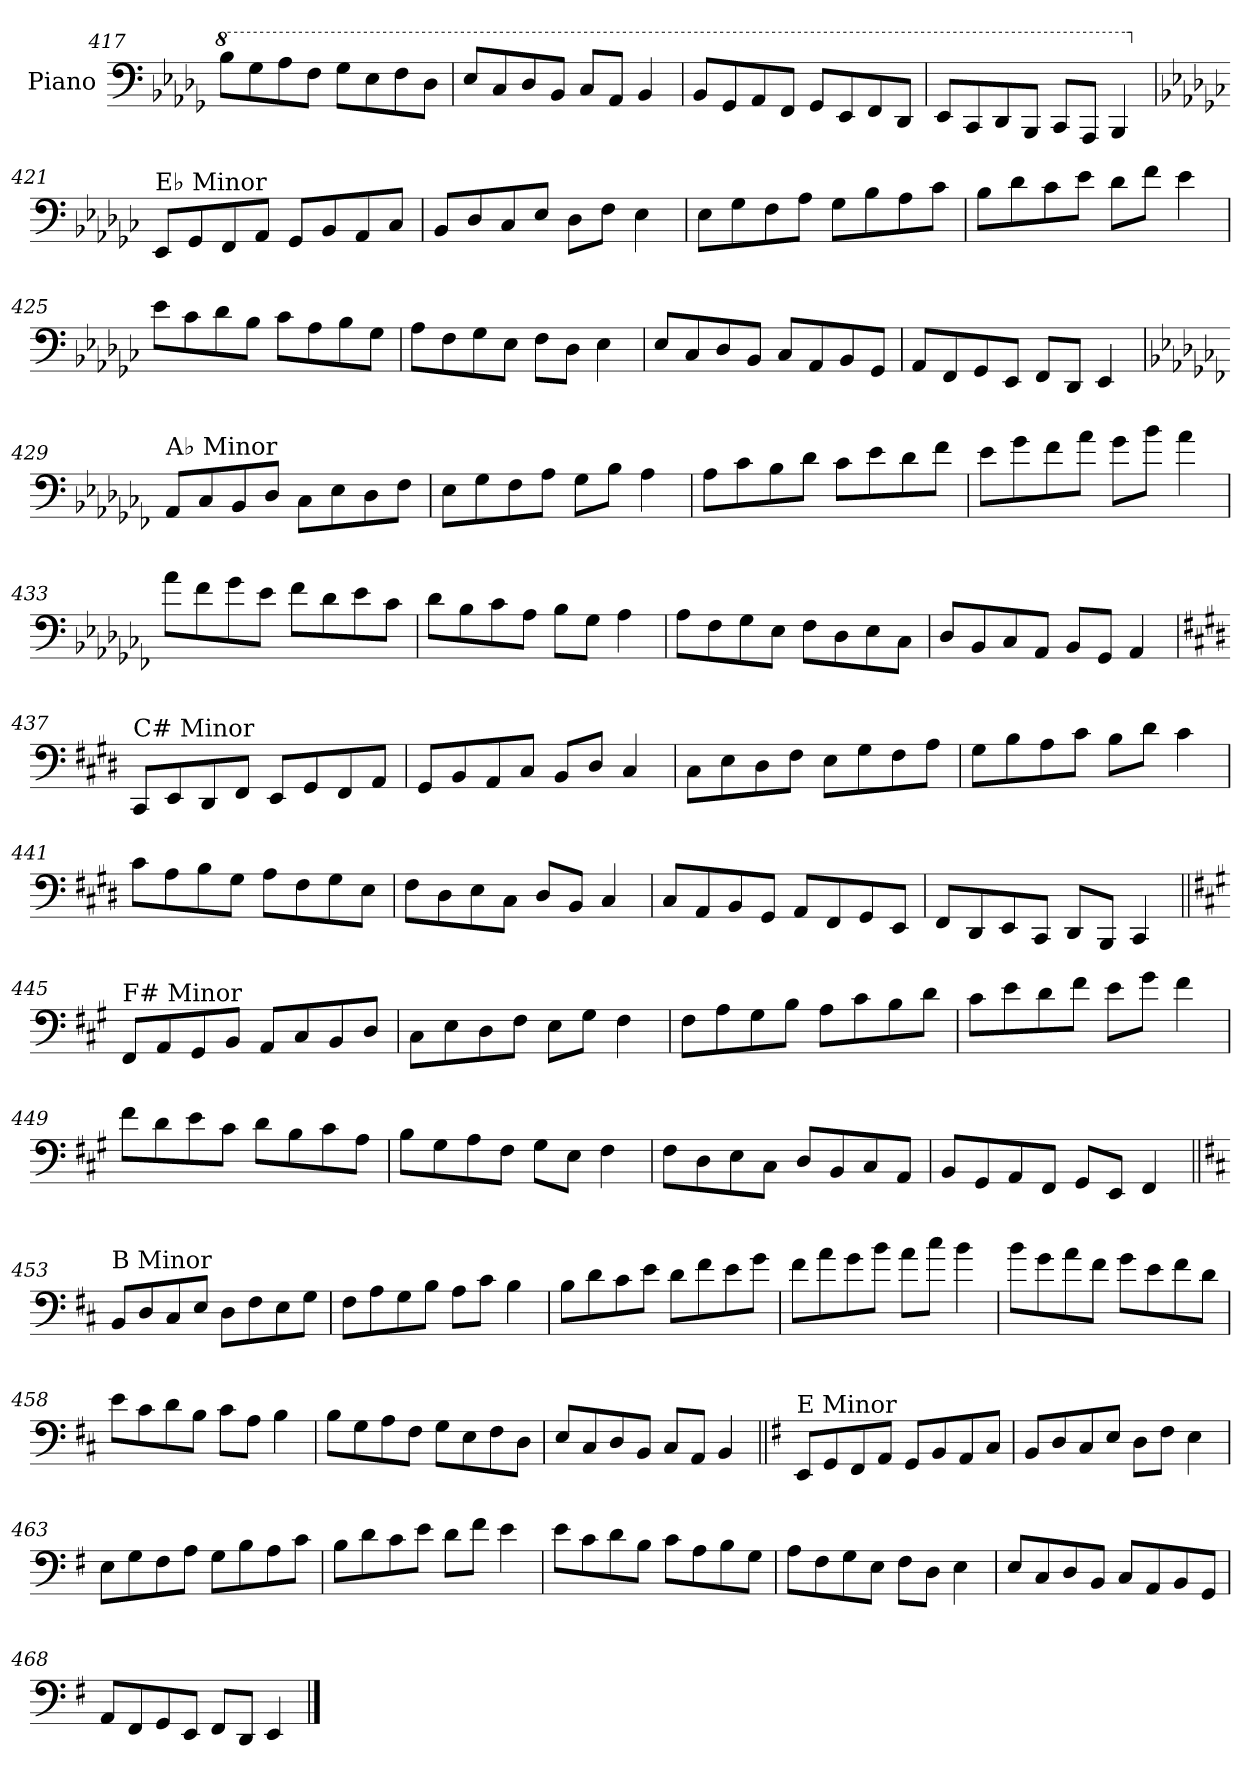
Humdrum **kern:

**kern
*part1
*staff1
*I"Piano
*I'Pno.
!!LO:LB:g=z
*clefF4
*k[b-e-a-d-g-]
*8va
=417
8b-\L
8g-\
8a-\
8f\J
8g-\L
8e-\
8f\
8d-\J
=418
8e-/L
8c/
8d-/
8B-/J
8c/L
8A-/J
4B-/
=419
8B-/L
8G-/
8A-/
8F/J
8G-/L
8E-/
8F/
8D-/J
=420
8E-/L
8C/
8D-/
8BB-/J
8C/L
8AA-/J
4BB-/
!!LO:LB:g=z
=421
*k[b-e-a-d-g-c-]
*X8va
!LO:TX:a:t=E♭ Minor
8EE-/L
8GG-/
8FF/
8AA-/J
8GG-/L
8BB-/
8AA-/
8C-/J
=422
8BB-/L
8D-/
8C-/
8E-/J
8D-\L
8F\J
4E-\
=423
8E-\L
8G-\
8F\
8A-\J
8G-\L
8B-\
8A-\
8c-\J
=424
8B-\L
8d-\
8c-\
8e-\J
8d-\L
8f\J
4e-\
!!LO:LB:g=z
=425
8e-\L
8c-\
8d-\
8B-\J
8c-\L
8A-\
8B-\
8G-\J
=426
8A-\L
8F\
8G-\
8E-\J
8F\L
8D-\J
4E-\
=427
8E-/L
8C-/
8D-/
8BB-/J
8C-/L
8AA-/
8BB-/
8GG-/J
=428
8AA-/L
8FF/
8GG-/
8EE-/J
8FF/L
8DD-/J
4EE-/
!!LO:LB:g=z
=429
*k[b-e-a-d-g-c-f-]
!LO:TX:a:t=A♭ Minor
8AA-/L
8C-/
8BB-/
8D-/J
8C-\L
8E-\
8D-\
8F-\J
=430
8E-\L
8G-\
8F-\
8A-\J
8G-\L
8B-\J
4A-\
=431
8A-\L
8c-\
8B-\
8d-\J
8c-\L
8e-\
8d-\
8f-\J
=432
8e-\L
8g-\
8f-\
8a-\J
8g-\L
8b-\J
4a-\
!!LO:LB:g=z
=433
8a-\L
8f-\
8g-\
8e-\J
8f-\L
8d-\
8e-\
8c-\J
=434
8d-\L
8B-\
8c-\
8A-\J
8B-\L
8G-\J
4A-\
=435
8A-\L
8F-\
8G-\
8E-\J
8F-\L
8D-\
8E-\
8C-\J
=436
8D-/L
8BB-/
8C-/
8AA-/J
8BB-/L
8GG-/J
4AA-/
!!LO:PB:g=z
=437
*k[f#c#g#d#]
!LO:TX:a:t=C# Minor
8CC#/L
8EE/
8DD#/
8FF#/J
8EE/L
8GG#/
8FF#/
8AA/J
=438
8GG#/L
8BB/
8AA/
8C#/J
8BB/L
8D#/J
4C#/
=439
8C#\L
8E\
8D#\
8F#\J
8E\L
8G#\
8F#\
8A\J
=440
8G#\L
8B\
8A\
8c#\J
8B\L
8d#\J
4c#\
!!LO:LB:g=z
=441
8c#\L
8A\
8B\
8G#\J
8A\L
8F#\
8G#\
8E\J
=442
8F#\L
8D#\
8E\
8C#\J
8D#/L
8BB/J
4C#/
=443
8C#/L
8AA/
8BB/
8GG#/J
8AA/L
8FF#/
8GG#/
8EE/J
=444
8FF#/L
8DD#/
8EE/
8CC#/J
8DD#/L
8BBB/J
4CC#/
!!LO:LB:g=z
=445||
*k[f#c#g#]
!LO:TX:a:t=F# Minor
8FF#/L
8AA/
8GG#/
8BB/J
8AA/L
8C#/
8BB/
8D/J
=446
8C#\L
8E\
8D\
8F#\J
8E\L
8G#\J
4F#\
=447
8F#\L
8A\
8G#\
8B\J
8A\L
8c#\
8B\
8d\J
=448
8c#\L
8e\
8d\
8f#\J
8e\L
8g#\J
4f#\
!!LO:LB:g=z
=449
8f#\L
8d\
8e\
8c#\J
8d\L
8B\
8c#\
8A\J
=450
8B\L
8G#\
8A\
8F#\J
8G#\L
8E\J
4F#\
=451
8F#\L
8D\
8E\
8C#\J
8D/L
8BB/
8C#/
8AA/J
=452
8BB/L
8GG#/
8AA/
8FF#/J
8GG#/L
8EE/J
4FF#/
!!LO:LB:g=z
=453||
*k[f#c#]
!LO:TX:a:t=B Minor
8BB/L
8D/
8C#/
8E/J
8D\L
8F#\
8E\
8G\J
=454
8F#\L
8A\
8G\
8B\J
8A\L
8c#\J
4B\
=455
8B\L
8d\
8c#\
8e\J
8d\L
8f#\
8e\
8g\J
=456
8f#\L
8a\
8g\
8b\J
8a\L
8cc#\J
4b\
!!LO:LB:g=z
=457
8b\L
8g\
8a\
8f#\J
8g\L
8e\
8f#\
8d\J
=458
8e\L
8c#\
8d\
8B\J
8c#\L
8A\J
4B\
=459
8B\L
8G\
8A\
8F#\J
8G\L
8E\
8F#\
8D\J
=460
8E/L
8C#/
8D/
8BB/J
8C#/L
8AA/J
4BB/
!!LO:LB:g=z
=461||
*k[f#]
!LO:TX:a:t=E Minor
8EE/L
8GG/
8FF#/
8AA/J
8GG/L
8BB/
8AA/
8C/J
=462
8BB/L
8D/
8C/
8E/J
8D\L
8F#\J
4E\
=463
8E\L
8G\
8F#\
8A\J
8G\L
8B\
8A\
8c\J
=464
8B\L
8d\
8c\
8e\J
8d\L
8f#\J
4e\
!!LO:LB:g=z
=465
8e\L
8c\
8d\
8B\J
8c\L
8A\
8B\
8G\J
=466
8A\L
8F#\
8G\
8E\J
8F#\L
8D\J
4E\
=467
8E/L
8C/
8D/
8BB/J
8C/L
8AA/
8BB/
8GG/J
=468
8AA/L
8FF#/
8GG/
8EE/J
8FF#/L
8DD/J
4EE/
==
*-
